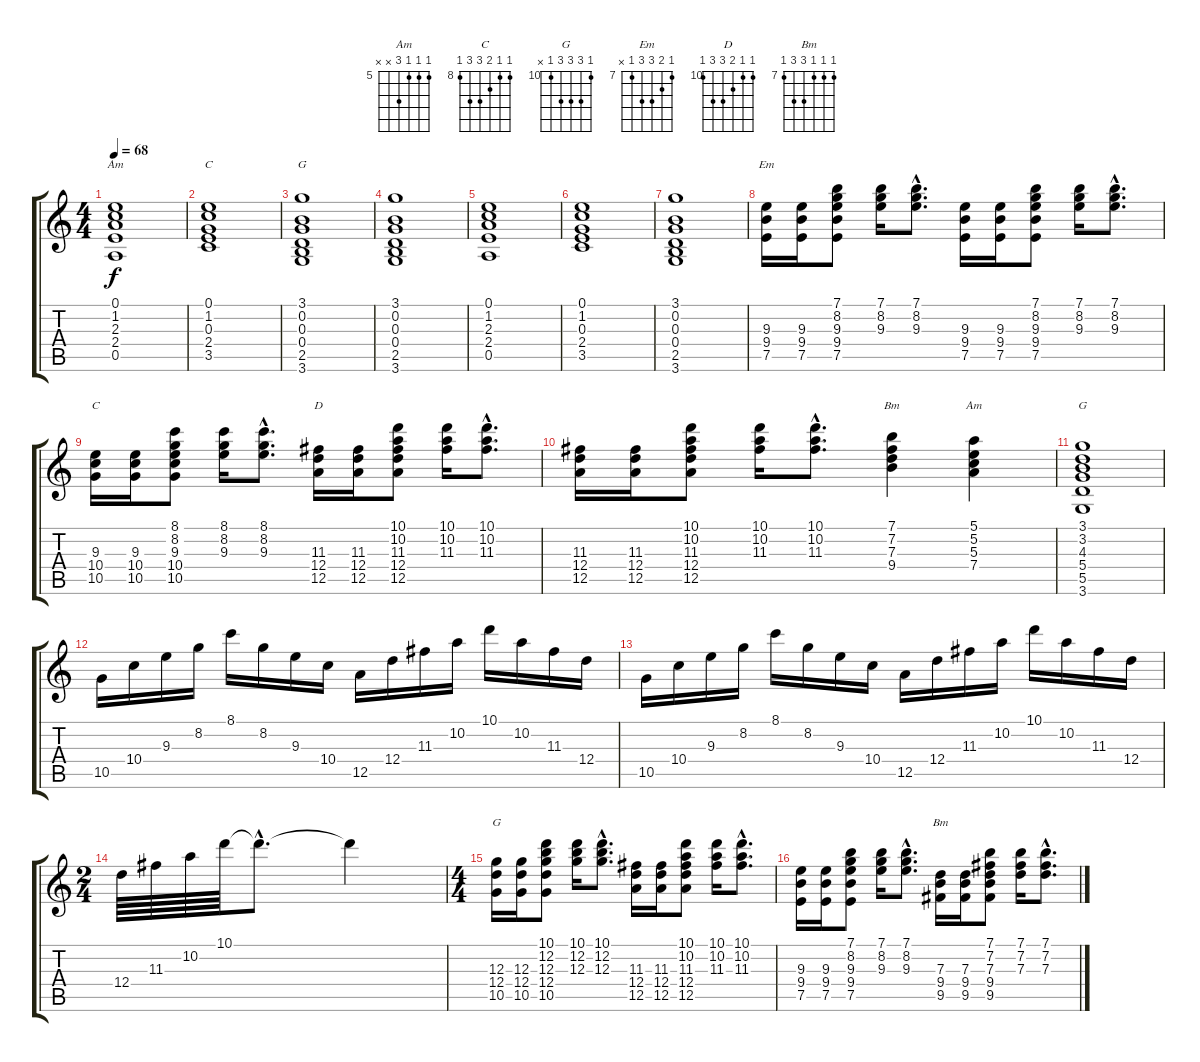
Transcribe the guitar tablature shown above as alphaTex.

\track "" {instrument acousticguitarsteel}
\staff {score tabs}
\tuning (E4 B3 G3 D3 A2 E2) {hide}
\chord ("Am" 0 1 2 2 0 x)
\chord ("C" 0 1 0 2 3 x)
\chord ("G" 3 0 0 0 2 3)
\chord ("Em" 7 8 9 9 7 x) {firstfret 7}
\chord ("C" 8 8 9 10 10 8) {firstfret 8}
\chord ("D" 10 10 11 12 12 10) {firstfret 10}
\chord ("Bm" 7 7 7 9 x x) {firstfret 7}
\chord ("Am" 5 5 5 7 x x) {firstfret 5}
\chord ("G" 3 3 4 5 5 3)
\chord ("G" 10 12 12 12 10 x) {firstfret 10}
\chord ("Bm" 7 7 7 9 9 7) {firstfret 7}
\ts (4 4)
\tempo 68
\clef g2
\ks c
(0.1 1.2 2.3 2.4 0.5).1{ch "Am" dy f} |
(0.1 1.2 0.3 2.4 3.5).1{ch "C"} |
(3.1 0.2 0.3 0.4 2.5 3.6).1{ch "G"} |
(3.1 0.2 0.3 0.4 2.5 3.6).1 |
(0.1 1.2 2.3 2.4 0.5).1 |
(0.1 1.2 0.3 2.4 3.5).1 |
(3.1 0.2 0.3 0.4 2.5 3.6).1 |
(9.3 9.4 7.5).16{ch "Em"} (9.3 9.4 7.5).16 (7.1 8.2 9.3 9.4 7.5).8 (7.1 8.2 9.3).16 (7.1{hac} 8.2{hac} 9.3{hac}).8{d} (9.3 9.4 7.5).16 (9.3 9.4 7.5).16 (7.1 8.2 9.3 9.4 7.5).8 (7.1 8.2 9.3).16 (7.1{hac} 8.2{hac} 9.3{hac}).8{d} |
(9.3 10.4 10.5).16{ch "C"} (9.3 10.4 10.5).16 (8.1 8.2 9.3 10.4 10.5).8 (8.1 8.2 9.3).16 (8.1{hac} 8.2{hac} 9.3{hac}).8{d} (11.3 12.4 12.5).16{ch "D"} (11.3 12.4 12.5).16 (10.1 10.2 11.3 12.4 12.5).8 (10.1 10.2 11.3).16 (10.1{hac} 10.2{hac} 11.3{hac}).8{d} |
(11.3 12.4 12.5).16 (11.3 12.4 12.5).16 (10.1 10.2 11.3 12.4 12.5).8 (10.1 10.2 11.3).16 (10.1{hac} 10.2{hac} 11.3{hac}).8{d} (7.1 7.2 7.3 9.4).4{ch "Bm"} (5.1 5.2 5.3 7.4).4{ch "Am"} |
(3.1 3.2 4.3 5.4 5.5 3.6).1{ch "G"} |
10.5.16 10.4.16 9.3.16 8.2.16 8.1.16 8.2.16 9.3.16 10.4.16 12.5.16 12.4.16 11.3.16 10.2.16 10.1.16 10.2.16 11.3.16 12.4.16 |
10.5.16 10.4.16 9.3.16 8.2.16 8.1.16 8.2.16 9.3.16 10.4.16 12.5.16 12.4.16 11.3.16 10.2.16 10.1.16 10.2.16 11.3.16 12.4.16 |
\ts (2 4)
12.4.64 11.3.64 10.2.64 10.1.64 10.1{hac t}.8{d} 10.1{t}.4 |
\ts (4 4)
(12.3 12.4 10.5).16{ch "G"} (12.3 12.4 10.5).16 (10.1 12.2 12.3 12.4 10.5).8 (10.1 12.2 12.3).16 (10.1{hac} 12.2{hac} 12.3{hac}).8{d} (11.3 12.4 12.5).16 (11.3 12.4 12.5).16 (10.1 10.2 11.3 12.4 12.5).8 (10.1 10.2 11.3).16 (10.1{hac} 10.2{hac} 11.3{hac}).8{d} |
(9.3 9.4 7.5).16 (9.3 9.4 7.5).16 (7.1 8.2 9.3 9.4 7.5).8 (7.1 8.2 9.3).16 (7.1{hac} 8.2{hac} 9.3{hac}).8{d} (7.3 9.4 9.5).16{ch "Bm"} (7.3 9.4 9.5).16 (7.1 7.2 7.3 9.4 9.5).8 (7.1 7.2 7.3).16 (7.1{hac} 7.2{hac} 7.3{hac}).8{d}
